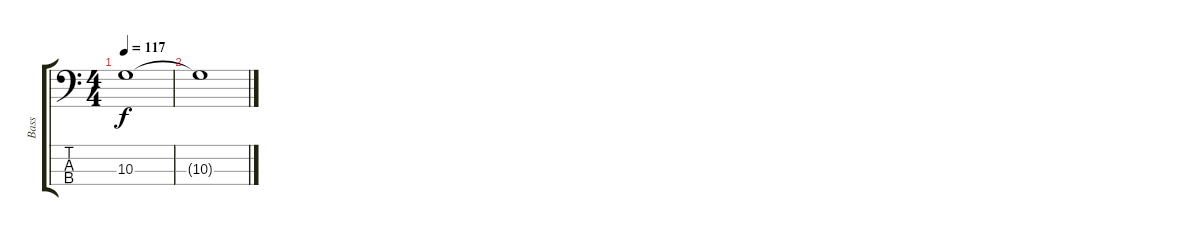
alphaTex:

\track ("Bass" "Bass") {instrument electricbassfinger}
\staff {score tabs}
\tuning (G2 D2 A1 E1) {hide}
\ts (4 4)
\tempo 117
\clef f4
\ks c
10.3{t}.1{dy f} |
10.3{t}.1
